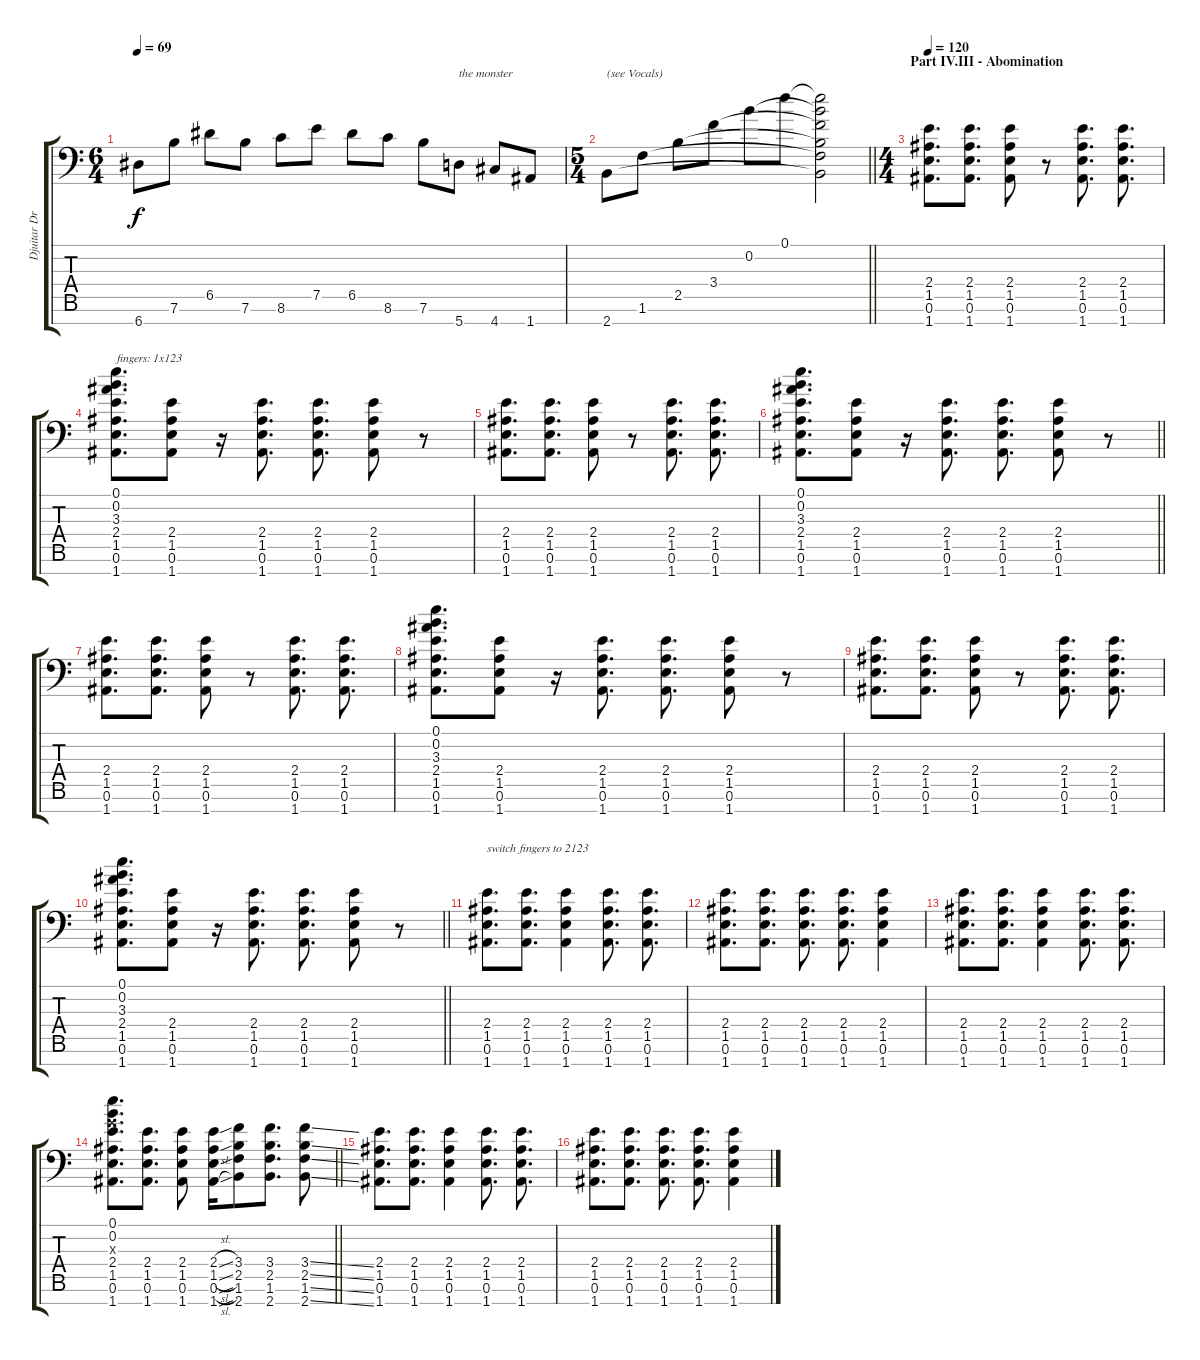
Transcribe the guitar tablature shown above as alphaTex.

\track ("Djuitar Dropped A" "Djuitar Dr") {instrument distortionguitar}
\staff {score tabs}
\tuning (E4 B3 G3 D3 A2 E2 A1) {hide}
\ts (6 4)
\tempo 69
\clef f4
\ks c
6.7.8{dy f} 7.6.8 6.5.8 7.6.8 8.6.8 7.5.8 6.5.8 8.6.8 7.6.8 5.7.8{txt "the monster"} 4.7.8 1.7.8 |
\ts (5 4)
\barLineRight lightlight
2.7.8{txt "(see Vocals)"} 1.6.8 2.5.8 3.4.8 0.2.8 0.1.8 (0.1{t} 0.2{t} 3.4{t} 2.5{t} 1.6{t} 2.7{t}).2 |
\ts (4 4)
\section ("" "Part IV.III - Abomination")
\tempo 120
(2.4 1.5 0.6 1.7).8{d} (2.4 1.5 0.6 1.7).8{d} (2.4 1.5 0.6 1.7).8 r.8 (2.4 1.5 0.6 1.7).8{d} (2.4 1.5 0.6 1.7).8{d} |
(0.1 0.2 3.3 2.4 1.5 0.6 1.7).8{d txt "fingers: 1x123"} (2.4 1.5 0.6 1.7).8 r.16 (2.4 1.5 0.6 1.7).8{d} (2.4 1.5 0.6 1.7).8{d} (2.4 1.5 0.6 1.7).8 r.8 |
(2.4 1.5 0.6 1.7).8{d} (2.4 1.5 0.6 1.7).8{d} (2.4 1.5 0.6 1.7).8 r.8 (2.4 1.5 0.6 1.7).8{d} (2.4 1.5 0.6 1.7).8{d} |
\barLineRight lightlight
(0.1 0.2 3.3 2.4 1.5 0.6 1.7).8{d} (2.4 1.5 0.6 1.7).8 r.16 (2.4 1.5 0.6 1.7).8{d} (2.4 1.5 0.6 1.7).8{d} (2.4 1.5 0.6 1.7).8 r.8 |
(2.4 1.5 0.6 1.7).8{d} (2.4 1.5 0.6 1.7).8{d} (2.4 1.5 0.6 1.7).8 r.8 (2.4 1.5 0.6 1.7).8{d} (2.4 1.5 0.6 1.7).8{d} |
(0.1 0.2 3.3 2.4 1.5 0.6 1.7).8{d} (2.4 1.5 0.6 1.7).8 r.16 (2.4 1.5 0.6 1.7).8{d} (2.4 1.5 0.6 1.7).8{d} (2.4 1.5 0.6 1.7).8 r.8 |
(2.4 1.5 0.6 1.7).8{d} (2.4 1.5 0.6 1.7).8{d} (2.4 1.5 0.6 1.7).8 r.8 (2.4 1.5 0.6 1.7).8{d} (2.4 1.5 0.6 1.7).8{d} |
\barLineRight lightlight
(0.1 0.2 3.3 2.4 1.5 0.6 1.7).8{d} (2.4 1.5 0.6 1.7).8 r.16 (2.4 1.5 0.6 1.7).8{d} (2.4 1.5 0.6 1.7).8{d} (2.4 1.5 0.6 1.7).8 r.8 |
\section ("" "")
(2.4 1.5 0.6 1.7).8{d txt "switch fingers to 2123"} (2.4 1.5 0.6 1.7).8{d} (2.4 1.5 0.6 1.7).4 (2.4 1.5 0.6 1.7).8{d} (2.4 1.5 0.6 1.7).8{d} |
(2.4 1.5 0.6 1.7).8{d} (2.4 1.5 0.6 1.7).8{d} (2.4 1.5 0.6 1.7).8{d} (2.4 1.5 0.6 1.7).8{d} (2.4 1.5 0.6 1.7).4 |
(2.4 1.5 0.6 1.7).8{d} (2.4 1.5 0.6 1.7).8{d} (2.4 1.5 0.6 1.7).4 (2.4 1.5 0.6 1.7).8{d} (2.4 1.5 0.6 1.7).8{d} |
\barLineRight lightlight
(0.1 0.2 0.3{x} 2.4 1.5 0.6 1.7).8{d} (2.4 1.5 0.6 1.7).8{d} (2.4 1.5 0.6 1.7).8 (2.4{sl} 1.5{sl} 0.6{sl} 1.7{sl}).16 (3.4 2.5 1.6 2.7).8 (3.4 2.5 1.6 2.7).8{d} (3.4{ss} 2.5{ss} 1.6{ss} 2.7{ss}).8 |
(2.4 1.5 0.6 1.7).8{d} (2.4 1.5 0.6 1.7).8{d} (2.4 1.5 0.6 1.7).4 (2.4 1.5 0.6 1.7).8{d} (2.4 1.5 0.6 1.7).8{d} |
(2.4 1.5 0.6 1.7).8{d} (2.4 1.5 0.6 1.7).8{d} (2.4 1.5 0.6 1.7).8{d} (2.4 1.5 0.6 1.7).8{d} (2.4 1.5 0.6 1.7).4
